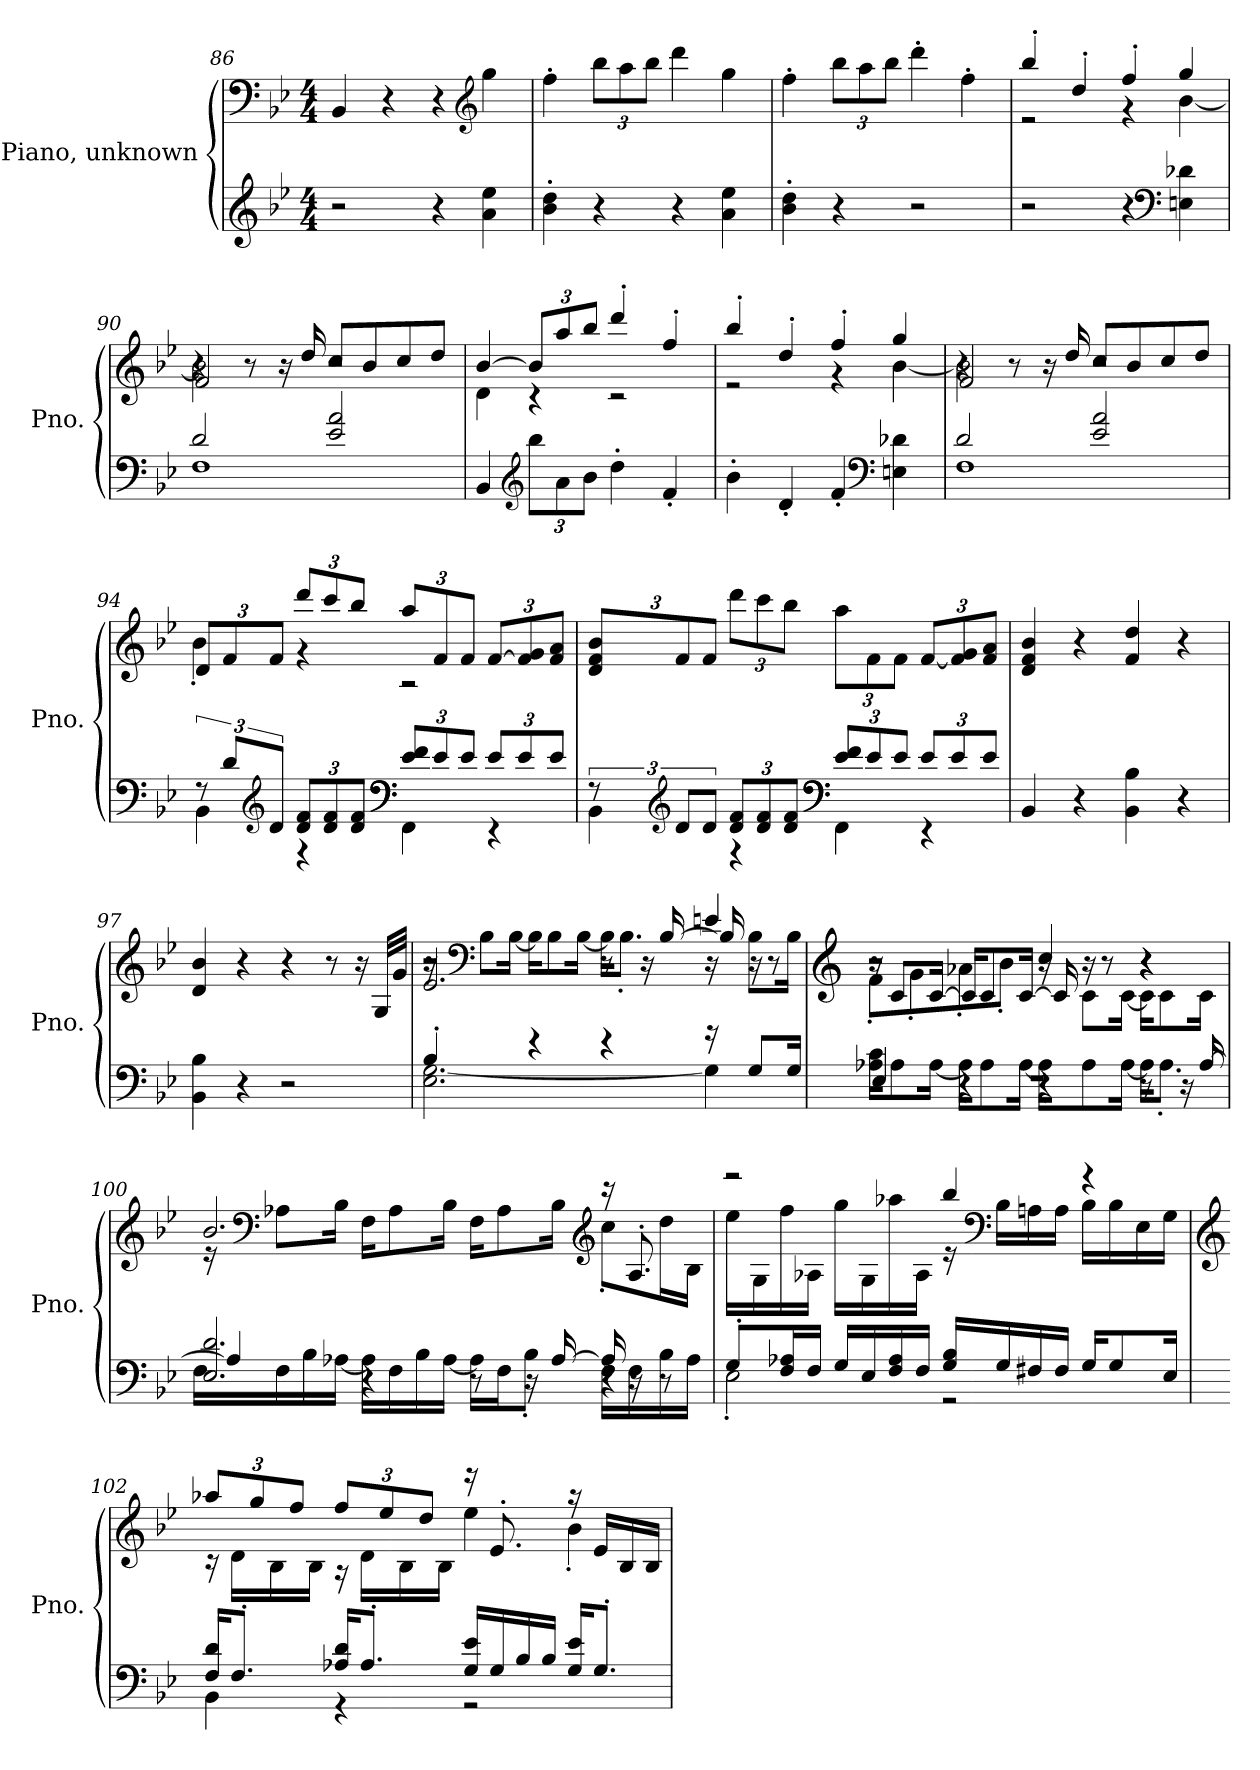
**kern	**kern
*part1	*part1
*staff2	*staff1
*I"Piano, unknown	*
*I'Pno.	*
*clefG2	*clefF4
*k[b-e-]	*k[b-e-]
*M4/4	*M4/4
=86	=86
2r	4BB-/
.	4r
4r	4r
*	*clefG2
4a\ 4ee-\	4gg\
!!LO:PB:g=z
=87	=87
4b-\' 4dd\'	4ff'\
*	*Xbrackettup
4r	12bb-\L
.	12aa\
.	12bb-\J
4r	4ddd\
4a\ 4ee-\	4gg\
=88	=88
4b-\' 4dd\'	4ff'\
4r	12bb-\L
.	12aa\
.	12bb-\J
2r	4ddd'\
.	4ff'\
=89	=89
*	*^
2r	4bb-'/	2r
.	4dd'/	.
4r	4ff'/	4r
*clefF4	*	*
4En\ 4d-X\	4gg/	[4b-\
=90	=90	=90
*^	*	*^
2d/	1F	4r	2b-\]	2f/
.	.	8r	.	.
.	.	16r	.	.
.	.	16dd/	.	.
2e-/ 2a/	.	8cc/L	2r	2r
.	.	8b-/	.	.
.	.	8cc/	.	.
.	.	8dd/J	.	.
*v	*v	*	*	*
*	*	*v	*v
=91	=91	=91
4BB-/	[4b-/	4d\
*clefG2	*	*
*Xbrackettup	*	*
12bb-\L	12b-/L]	4r
12a\	12aa/	.
12b-\J	12bb-/J	.
4dd'\	4ddd'/	2r
4f'/	4ff'/	.
!!LO:LB:g=z	!!
=92	=92	=92
4b-'\	4bb-'/	2r
4d'/	4dd'/	.
4f'/	4ff'/	4r
*clefF4	*	*
4En\ 4d-X\	4gg/	[4b-\
=93	=93	=93
*^	*	*^
2d/	1F	4r	2b-\]	2f/
.	.	8r	.	.
.	.	16r	.	.
.	.	16dd/	.	.
2e-/ 2a/	.	8cc/L	2r	2r
.	.	8b-/	.	.
.	.	8cc/	.	.
.	.	8dd/J	.	.
*	*	*v	*v	*v
=94	=94	=94
*brackettup	*	*
*	*	*^
12r	4BB-\	12d/L	4b-'\
12d/L	.	12f/	.
*clefG2	*	*	*
12d/J	.	12f/J	.
*Xbrackettup	*	*	*
12d/ 12f/L	4r	12ddd/L	4r
12d/ 12f/	.	12ccc/	.
12d/ 12f/J	.	12bb-/J	.
*clefF4	*	*	*
12e-/ 12f/L	4FF\	12aa/L	2r
12e-/	.	12f/	.
12e-/J	.	12f/J	.
12e-/L	4r	[12f/L	.
12e-/	.	12f/] 12g/	.
12e-/J	.	12f/ 12a/J	.
*	*	*v	*v
!!LO:LB:g=z
=95	=95	=95
*brackettup	*	*
12r	4BB-\	12d/ 12f/ 12b-/L
*clefG2	*	*
12d/L	.	12f/
12d/J	.	12f/J
*Xbrackettup	*	*
12d/ 12f/L	4r	12ddd\L
12d/ 12f/	.	12ccc\
12d/ 12f/J	.	12bb-\J
*clefF4	*	*
12e-/ 12f/L	4FF\	12aa\L
12e-/	.	12f\
12e-/J	.	12f\J
12e-/L	4r	[12f/L
12e-/	.	12f/] 12g/
12e-/J	.	12f/ 12a/J
*v	*v	*
=96	=96
4BB-/	4d/ 4f/ 4b-/
4r	4r
4BB-\ 4B-\	4f/ 4dd/
4r	4r
=97	=97
4BB-\ 4B-\	4d/ 4b-/
4r	4r
2r	4r
.	8r
.	16r
.	32G/LLL
.	32g/JJJ
!!LO:LB:g=z
=98	=98
*^	*^
*	*	*	*^
4B-'/	2.E-\ [2.G\	2.e-/	16r	2r
*	*	*clefF4	*	*
.	.	.	8B-\L	.
.	.	.	[16B-\Jk	.
4r	.	.	16B-\KL]	.
.	.	.	8B-\	.
.	.	.	[16B-\Jk	.
4r	.	.	16B-\KL]	8r
.	.	.	8.B-'\J	.
.	.	.	.	16r
.	.	.	.	[16B-/
16r	4G\]	4en/	16r	16B-/]
8G/L	.	.	8B-\L	16r
.	.	.	.	8r
16G/Jk	.	.	16B-\Jk	.
*v	*v	*	*	*
=99	=99	=99	=99
*	*clefG2	*	*
*^	*	*	*
*	*^	*	*	*
1r	16A-X\ 16c\KL	4E-/	2r	8f'\L	16r
.	8A-\	.	.	.	8c/L
.	.	.	.	8g'\	.
.	[16A-\Jk	.	.	.	[16c/Jk
.	16A-\KL]	4r	.	8a-X'\	16c/KL]
.	8A-\	.	.	.	8c/
.	.	.	.	8b-'\J	.
.	[16A-\Jk	.	.	.	[16c/Jk
.	16A-\KL]	4r	4cc/	16r	16c/]
.	8A-\	.	.	8c\L	16r
.	.	.	.	.	8r
.	[16A-\Jk	.	.	[16c\Jk	.
.	16A-\KL]	8r	4r	16c\KL]	4r
.	8.A-'\J	.	.	8c\	.
.	.	16r	.	.	.
.	.	[16A-/	.	16c\Jk	.
*	*	*	*	*v	*v
!!LO:LB:g=z
=100	=100	=100	=100	=100
2.E-/ 2.d/	16F\LL	4A-/]	2.b-/	16r
*	*	*	*clefF4	*
.	16F\	.	.	8A-X\L
.	16B-\	.	.	.
.	[16A-X\JJ	.	.	16B-\Jk
.	16A-\LL]	4r	.	16F\KL
.	16F\	.	.	8A-\
.	16B-\	.	.	.
.	[16A-\JJ	.	.	16B-\Jk
.	16A-\LL]	8r	.	16F\KL
.	16F\J	.	.	8A-\
.	8B-'\J	16r	.	.
.	.	[16A-/	.	16B-\Jk
*	*	*	*clefG2	*
4r	16F\LL	16A-/]	16r	8cc'\L
.	16F\	16r	8.A-'/	.
.	16B-\	8r	.	16dd\L
.	16A-\JJ	.	.	16B-\JJ
*	*v	*v	*	*
=101	=101	=101	=101
8G'/L	2E-'\	2r	16ee-\LL
.	.	.	16G\
16F/ 16A-X/L	.	.	16ff\
16F/JJ	.	.	16A-X\JJ
16G/LL	.	.	16gg\LL
16E-/	.	.	16G\
16F/ 16A-/	.	.	16aa-X\
16F/JJ	.	.	16A-\JJ
16G/ 16B-/LL	2r	4bb-/	16r
*	*	*clefF4	*
16G/	.	.	16B-\LL
16F#X/	.	.	16An\
16F#/JJ	.	.	16A\JJ
16G/KL	.	4r	16B-\LL
8G/	.	.	16B-\
.	.	.	16E-\
16E-/Jk	.	.	16G\JJ
!!LO:LB:g=z	!!
=102	=102	=102	=102
*	*	*clefG2	*
16F/ 16d/KL	4BB-\	12aa-X/L	16r
8.F'/J	.	.	16d\LL
.	.	12gg/	.
.	.	.	16B-\
.	.	12ff/J	.
.	.	.	16B-\JJ
16A-X/ 16d/KL	4r	12ff/L	16r
8.A-'/J	.	.	16d\LL
.	.	12ee-/	.
.	.	.	16B-\
.	.	12dd/J	.
.	.	.	16B-\JJ
16G/ 16e-/LL	2r	16r	4ee-\
16G/	.	8.e-'/	.
16B-/	.	.	.
16B-/JJ	.	.	.
16G/ 16e-/KL	.	16r	4b-'\
8.G'/J	.	16e-/LL	.
.	.	16B-/	.
.	.	16B-/JJ	.
*v	*v	*	*
*	*v	*v
=	=
*-	*-
